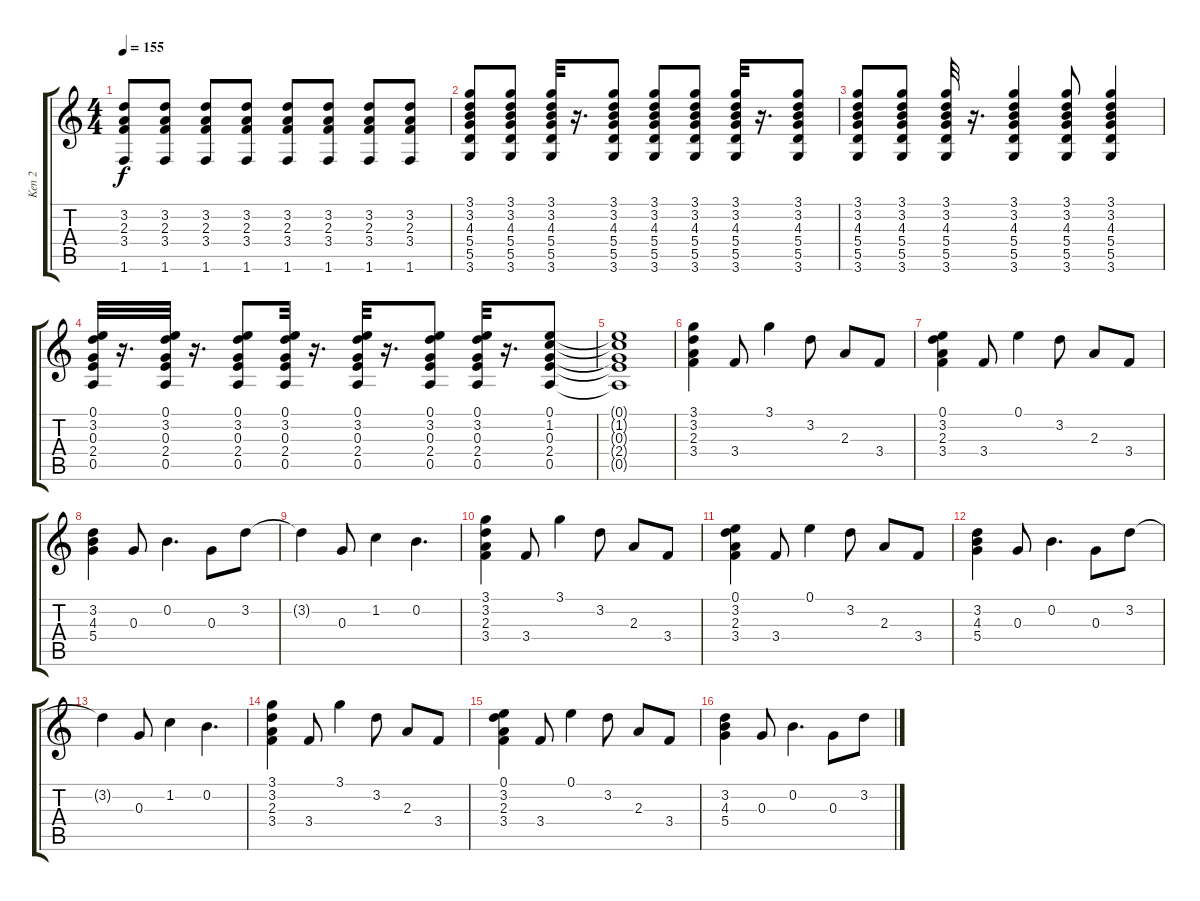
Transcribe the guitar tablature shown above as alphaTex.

\track ("Ken 2" "Ken 2") {instrument distortionguitar}
\staff {score tabs}
\tuning (E4 B3 G3 D3 A2 E2) {hide}
\ts (4 4)
\tempo 155
\clef g2
\ks c
(3.2{t} 2.3{t} 3.4{t} 1.6{t}).8{dy f} (3.2 2.3 3.4 1.6).8 (3.2 2.3 3.4 1.6).8 (3.2 2.3 3.4 1.6).8 (3.2 2.3 3.4 1.6).8 (3.2 2.3 3.4 1.6).8 (3.2 2.3 3.4 1.6).8 (3.2 2.3 3.4 1.6).8 |
(3.1 3.2 4.3 5.4 5.5 3.6).8 (3.1 3.2 4.3 5.4 5.5 3.6).8 (3.1 3.2 4.3 5.4 5.5 3.6).32 r.16{d} (3.1 3.2 4.3 5.4 5.5 3.6).8 (3.1 3.2 4.3 5.4 5.5 3.6).8 (3.1 3.2 4.3 5.4 5.5 3.6).8 (3.1 3.2 4.3 5.4 5.5 3.6).32 r.16{d} (3.1 3.2 4.3 5.4 5.5 3.6).8 |
(3.1 3.2 4.3 5.4 5.5 3.6).8 (3.1 3.2 4.3 5.4 5.5 3.6).8 (3.1 3.2 4.3 5.4 5.5 3.6).32 r.16{d} (3.1 3.2 4.3 5.4 5.5 3.6).4 (3.1 3.2 4.3 5.4 5.5 3.6).8 (3.1 3.2 4.3 5.4 5.5 3.6).4 |
(0.1 3.2 0.3 2.4 0.5).32 r.16{d} (0.1 3.2 0.3 2.4 0.5).32 r.16{d} (0.1 3.2 0.3 2.4 0.5).8 (0.1 3.2 0.3 2.4 0.5).32 r.16{d} (0.1 3.2 0.3 2.4 0.5).32 r.16{d} (0.1 3.2 0.3 2.4 0.5).8 (0.1 3.2 0.3 2.4 0.5).32 r.16{d} (0.1 1.2 0.3 2.4 0.5).8 |
(0.1{t} 1.2{t} 0.3{t} 2.4{t} 0.5{t}).1 |
(3.1 3.2 2.3 3.4).4{volume 10 balance 2} 3.4.8{volume 10} 3.1.4 3.2.8 2.3.8 3.4.8 |
(0.1 3.2 2.3 3.4).4 3.4.8 0.1.4 3.2.8 2.3.8 3.4.8 |
(3.2 4.3 5.4).4 0.3.8 0.2.4{d} 0.3.8 3.2.8 |
3.2{t}.4 0.3.8 1.2.4 0.2.4{d} |
(3.1 3.2 2.3 3.4).4 3.4.8 3.1.4 3.2.8 2.3.8 3.4.8 |
(0.1 3.2 2.3 3.4).4 3.4.8 0.1.4 3.2.8 2.3.8 3.4.8 |
(3.2 4.3 5.4).4 0.3.8 0.2.4{d} 0.3.8 3.2.8 |
3.2{t}.4 0.3.8 1.2.4 0.2.4{d} |
(3.1 3.2 2.3 3.4).4 3.4.8 3.1.4 3.2.8 2.3.8 3.4.8 |
(0.1 3.2 2.3 3.4).4 3.4.8 0.1.4 3.2.8 2.3.8 3.4.8 |
(3.2 4.3 5.4).4 0.3.8 0.2.4{d} 0.3.8 3.2.8
